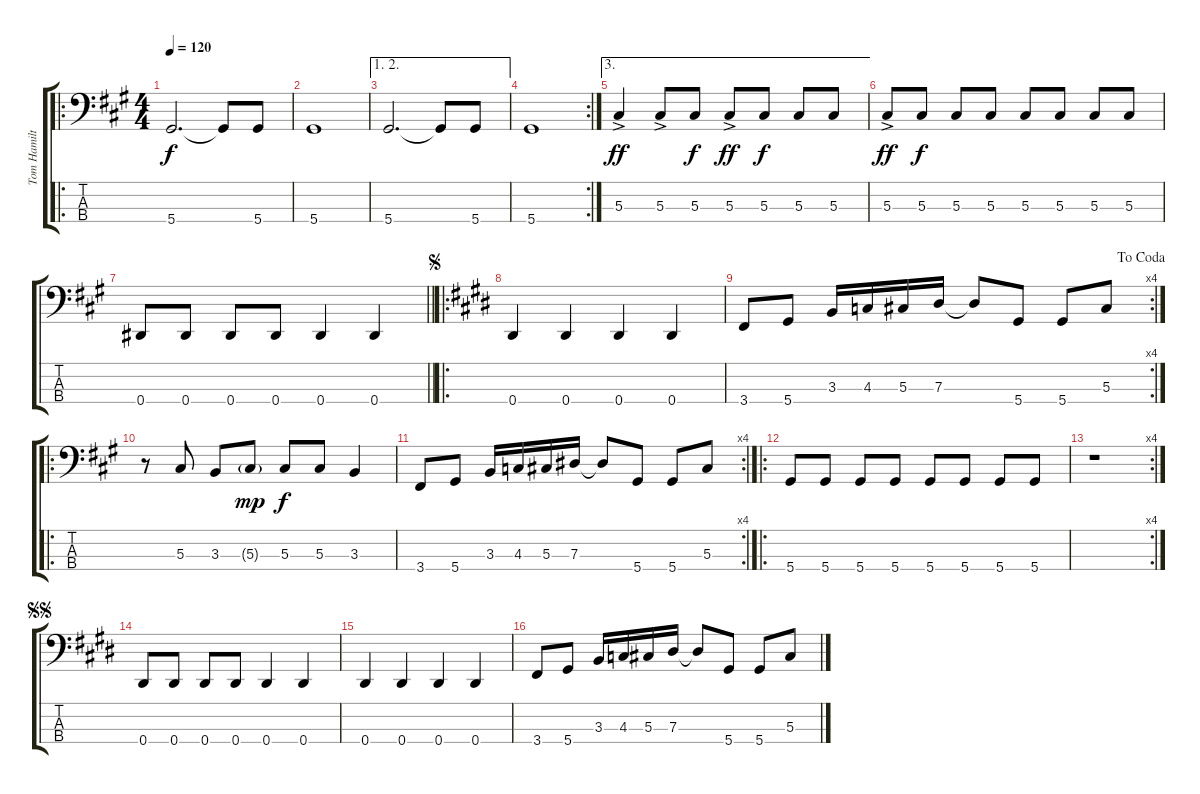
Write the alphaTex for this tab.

\track ("Tom Hamilton - Bass" "Tom Hamilt") {instrument electricbasspick}
\staff {score tabs}
\tuning (Gb2 Db2 Ab1 Eb1) {hide}
\ro
\ts (4 4)
\tempo 120
\clef f4
\ks a
5.4.2{d dy f instrument electricbasspick} 5.4{t}.8 5.4.8 |
5.4.1 |
\ae (1 2)
5.4.2{d} 5.4{t}.8 5.4.8 |
\rc 2
5.4.1 |
\ae 3
5.3{ac}.4{dy ff} 5.3{ac}.8 5.3.8{dy f} 5.3{ac}.8{dy ff} 5.3.8{dy f} 5.3.8 5.3.8 |
5.3{ac}.8{dy ff} 5.3.8{dy f} 5.3.8 5.3.8 5.3.8 5.3.8 5.3.8 5.3.8 |
\barLineRight lightlight
0.4.8 0.4.8 0.4.8 0.4.8 0.4.4 0.4.4 |
\ro
\jump segno
\ks e
0.4.4 0.4.4 0.4.4 0.4.4 |
\rc 4
\jump dacoda
\ks c#minor
3.4.8 5.4.8 3.3.16 4.3.16 5.3.16 7.3.16 7.3{t}.8 5.4.8 5.4.8 5.3.8 |
\ro
\ks a
r.8 5.3.8 3.3.8 5.3{g}.8{dy mp} 5.3.8{dy f} 5.3.8 3.3.4 |
\rc 4
3.4.8 5.4.8 3.3.16 4.3.16 5.3.16 7.3.16 7.3{t}.8 5.4.8 5.4.8 5.3.8 |
\ro
5.4.8 5.4.8 5.4.8 5.4.8 5.4.8 5.4.8 5.4.8 5.4.8 |
\rc 4
r.1 |
\jump segnosegno
\ks e
0.4.8 0.4.8 0.4.8 0.4.8 0.4.4 0.4.4 |
\ks c#minor
0.4.4 0.4.4 0.4.4 0.4.4 |
3.4.8 5.4.8 3.3.16 4.3.16 5.3.16 7.3.16 7.3{t}.8 5.4.8 5.4.8 5.3.8
